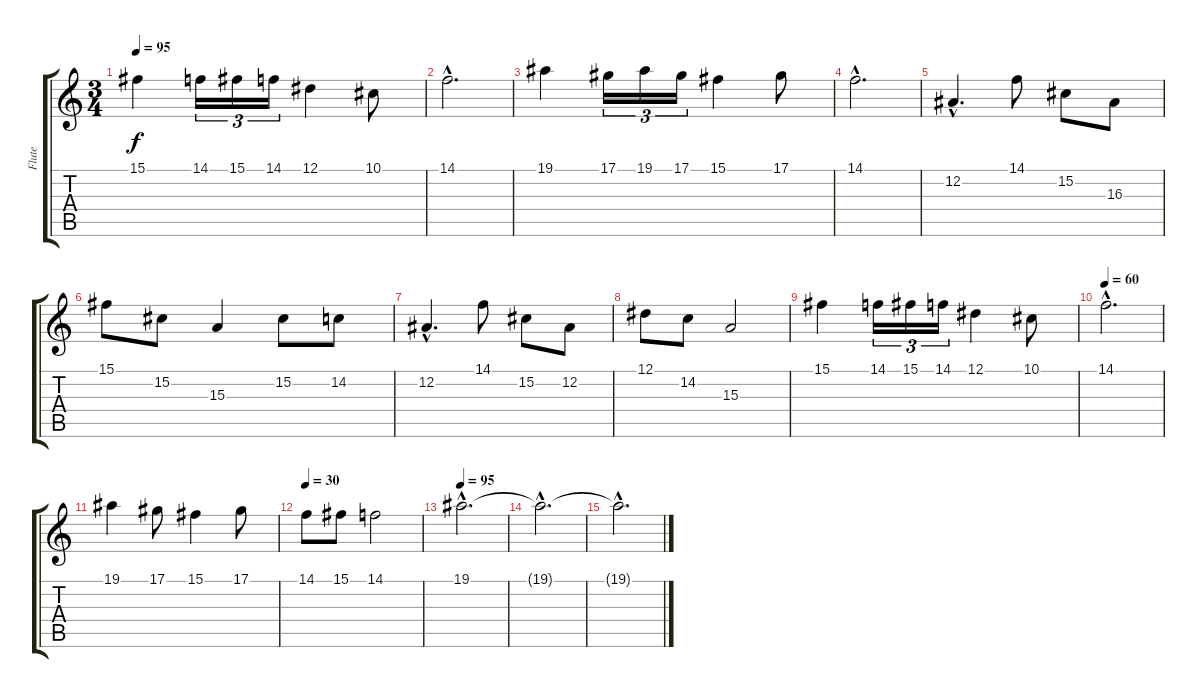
\track ("Flute" "Flute") {instrument flute}
\staff {score tabs}
\tuning (Eb4 Bb3 Gb3 Db3 Ab2 Eb2) {hide}
\ts (3 4)
\tempo 95
\clef g2
\ks c
15.1.4{dy f} 14.1.16{tu (3 2)} 15.1.16{tu (3 2)} 14.1.16{tu (3 2)} 12.1.4 10.1.8 |
14.1{hac}.2{d} |
19.1.4 17.1.16{tu (3 2)} 19.1.16{tu (3 2)} 17.1.16{tu (3 2)} 15.1.4 17.1.8 |
14.1{hac}.2{d} |
12.2{hac}.4{d} 14.1.8 15.2.8 16.3.8 |
15.1.8 15.2.8 15.3.4 15.2.8 14.2.8 |
12.2{hac}.4{d} 14.1.8 15.2.8 12.2.8 |
12.1.8 14.2.8 15.3.2 |
15.1.4 14.1.16{tu (3 2)} 15.1.16{tu (3 2)} 14.1.16{tu (3 2)} 12.1.4 10.1.8 |
\tempo 60
14.1{hac}.2{d} |
19.1.4 17.1.8 15.1.4 17.1.8 |
\tempo 30
14.1.8 15.1.8 14.1.2 |
\tempo 95
19.1{hac}.2{d volume 0} |
19.1{hac t}.2{d} |
19.1{hac t}.2{d}
